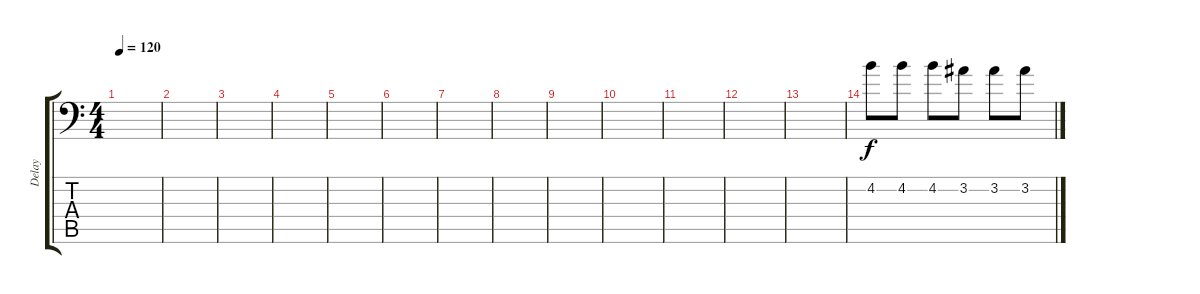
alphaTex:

\track ("Delay" "Delay") {instrument overdrivenguitar}
\staff {score tabs}
\tuning (C4 G3 Eb3 Bb2 F2 Bb1) {hide}
\ts (4 4)
\tempo 120
\clef f4
\ks c
|
|
|
|
|
|
|
|
|
|
|
|
|
4.2.8 4.2.8 4.2.8 3.2.8 3.2.8 3.2.8
